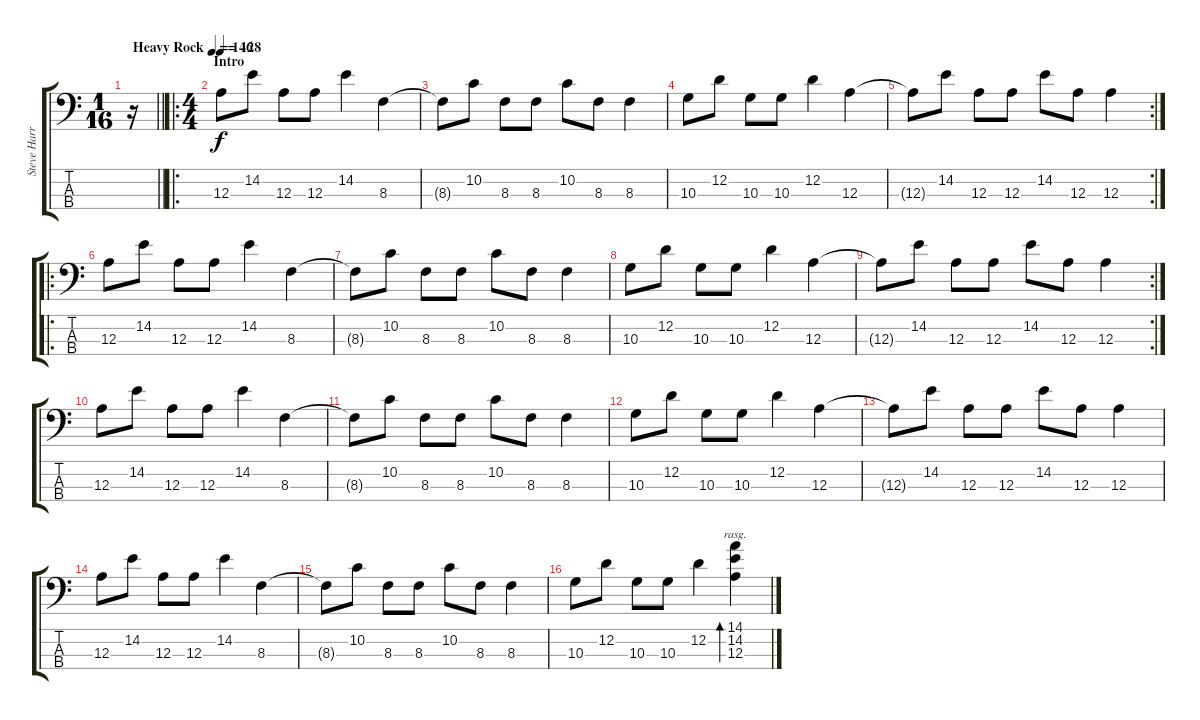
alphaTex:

\track ("Steve Harris" "Steve Harr") {instrument electricbassfinger}
\staff {score tabs}
\tuning (G2 D2 A1 E1) {hide}
\ts (1 16)
\tempo (146 "Heavy Rock")
\clef f4
\barLineRight lightlight
\ks c
r.16{dy f instrument electricbassfinger} |
\ro
\ts (4 4)
\section ("" "Intro")
\tempo 128
12.3.8{volume 8} 14.2.8 12.3.8 12.3.8 14.2.4 8.3.4 |
8.3{t}.8 10.2.8 8.3.8 8.3.8 10.2.8 8.3.8 8.3.4 |
10.3.8 12.2.8 10.3.8 10.3.8 12.2.4 12.3.4 |
\rc 2
12.3{t}.8 14.2.8 12.3.8 12.3.8 14.2.8 12.3.8 12.3.4 |
\ro
12.3.8{volume 13} 14.2.8 12.3.8 12.3.8 14.2.4 8.3.4 |
8.3{t}.8 10.2.8 8.3.8 8.3.8 10.2.8 8.3.8 8.3.4 |
10.3.8 12.2.8 10.3.8 10.3.8 12.2.4 12.3.4 |
\rc 2
12.3{t}.8 14.2.8 12.3.8 12.3.8 14.2.8 12.3.8 12.3.4 |
12.3.8 14.2.8 12.3.8 12.3.8 14.2.4 8.3.4 |
8.3{t}.8 10.2.8 8.3.8 8.3.8 10.2.8 8.3.8 8.3.4 |
10.3.8 12.2.8 10.3.8 10.3.8 12.2.4 12.3.4 |
12.3{t}.8 14.2.8 12.3.8 12.3.8 14.2.8 12.3.8 12.3.4 |
12.3.8 14.2.8 12.3.8 12.3.8 14.2.4 8.3.4 |
8.3{t}.8 10.2.8 8.3.8 8.3.8 10.2.8 8.3.8 8.3.4 |
10.3.8 12.2.8 10.3.8 10.3.8 12.2.4 (14.1 14.2 12.3).4{bd 240 rasg ii}
